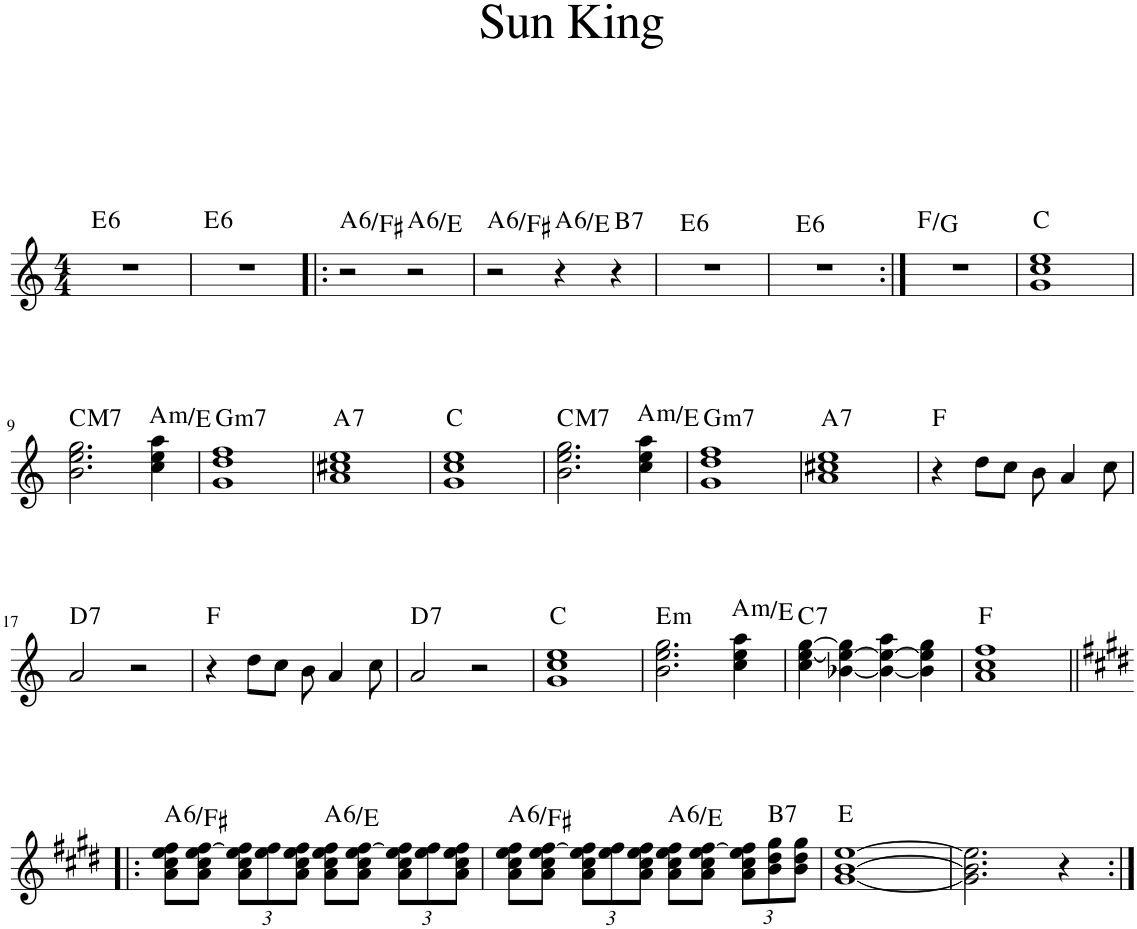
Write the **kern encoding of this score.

**kern	**harte
*part1	*part1
*staff1	*
*I"Piano	*
*I'Pno.	*
*clefG2	*
*k[]	*
*M4/4	*
=1	=1
!	!LO:H:kt=6
1r	E:maj6
=2	=2
!	!LO:H:kt=6
1r	E:maj6
=3!|:	=3!|:
!	!LO:H:kt=6
2r	A:maj6/6
!	!LO:H:kt=6
2r	A:maj6/5
=4	=4
!	!LO:H:kt=6
2r	A:maj6/6
!	!LO:H:kt=6
4r	A:maj6/5
!	!LO:H:kt=7
4r	B:7
=5	=5
!	!LO:H:kt=6
1r	E:maj6
=6	=6
!	!LO:H:kt=6
1r	E:maj6
=7:|!	=7:|!
1r	F:maj/2
=8	=8
1g 1cc 1ee	C:maj
!!LO:LB:g=z
=9	=9
!	!LO:H:kt=M7
2.b\ 2.ee\ 2.gg\	C:maj7
!	!LO:H:kt=m
4cc\ 4ee\ 4aa\	A:min/5
=10	=10
!	!LO:H:kt=m7
1g 1dd 1ff	G:min7
=11	=11
!	!LO:H:kt=7
1a 1cc#X 1ee	A:7
=12	=12
1g 1cc 1ee	C:maj
=13	=13
!	!LO:H:kt=M7
2.b\ 2.ee\ 2.gg\	C:maj7
!	!LO:H:kt=m
4cc\ 4ee\ 4aa\	A:min/5
=14	=14
!	!LO:H:kt=m7
1g 1dd 1ff	G:min7
=15	=15
!	!LO:H:kt=7
1a 1cc#X 1ee	A:7
=16	=16
4r	F:maj
8dd\L	.
8cc\J	.
8b\	.
4a/	.
8cc\	.
!!LO:LB:g=z
=17	=17
!	!LO:H:kt=7
2a/	D:7
2r	.
=18	=18
4r	F:maj
8dd\L	.
8cc\J	.
8b\	.
4a/	.
8cc\	.
=19	=19
!	!LO:H:kt=7
2a/	D:7
2r	.
=20	=20
1g 1cc 1ee	C:maj
=21	=21
!	!LO:H:kt=m
2.b\ 2.ee\ 2.gg\	E:min
!	!LO:H:kt=m
4cc\ 4ee\ 4aa\	A:min/5
=22	=22
!	!LO:H:kt=7
4cc\ [4ee\ [4gg\	C:7
[4b-X\ 4ee\_ 4gg\]	.
4b-\_ 4ee\_ 4aa\	.
4b-\] 4ee\] 4gg\	.
=23	=23
1a 1cc 1ff	F:maj
!!LO:LB:g=z
=24!|:	=24!|:
*k[f#c#g#d#]	*
!	!LO:H:kt=6
8a\ 8cc#\ 8ee\ 8ff#\L	A:maj6/6
8a\ 8cc#\ 8ee\ [8ff#\J	.
*Xbrackettup	*
12a\ 12cc#\ 12ee\ 12ff#\]L	.
12ee\ 12ff#\	.
12a\ 12cc#\ 12ee\ 12ff#\J	.
!	!LO:H:kt=6
8a\ 8cc#\ 8ee\ 8ff#\L	A:maj6/5
8a\ 8cc#\ 8ee\ [8ff#\J	.
12a\ 12cc#\ 12ee\ 12ff#\]L	.
12ee\ 12ff#\	.
12a\ 12cc#\ 12ee\ 12ff#\J	.
=25	=25
!	!LO:H:kt=6
8a\ 8cc#\ 8ee\ 8ff#\L	A:maj6/6
8a\ 8cc#\ 8ee\ [8ff#\J	.
12a\ 12cc#\ 12ee\ 12ff#\]L	.
12ee\ 12ff#\	.
12a\ 12cc#\ 12ee\ 12ff#\J	.
!	!LO:H:kt=6
8a\ 8cc#\ 8ee\ 8ff#\L	A:maj6/5
8a\ 8cc#\ 8ee\ [8ff#\J	.
12a\ 12cc#\ 12ee\ 12ff#\]L	.
!	!LO:H:kt=7
12b\ 12dd#\ 12gg#\	B:7
12b\ 12dd#\ 12gg#\J	.
=26	=26
[1g# [1b [1ee	E:maj
=27	=27
2.g#\] 2.b\] 2.ee\]	.
4r	.
=:|!	=:|!
*-	*-
